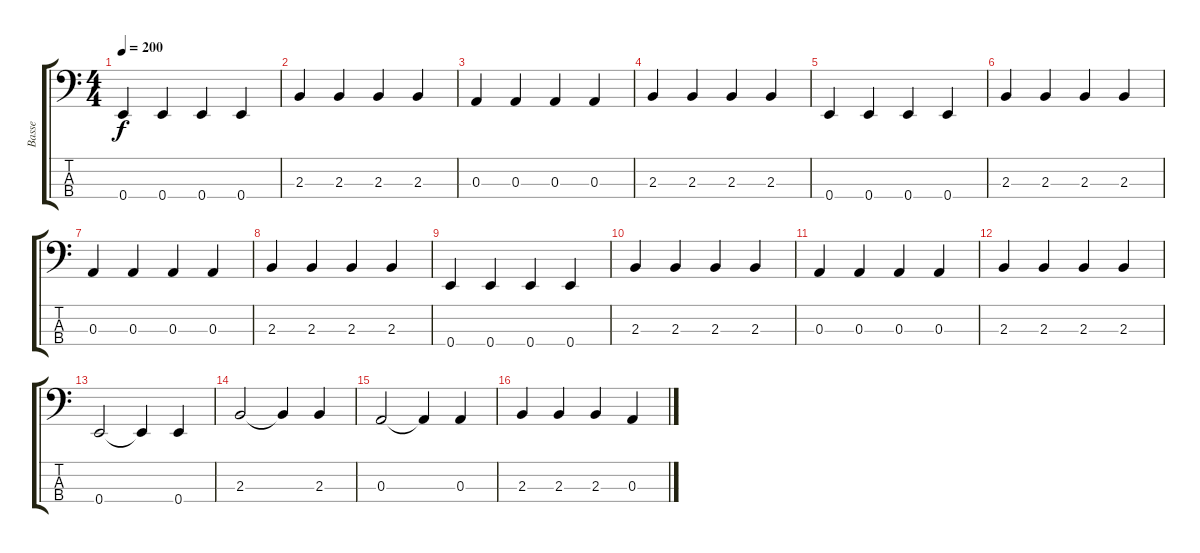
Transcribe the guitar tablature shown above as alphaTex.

\track ("Basse" "Basse") {instrument acousticbass}
\staff {score tabs}
\tuning (G2 D2 A1 E1) {hide}
\ts (4 4)
\tempo 200
\clef f4
\ks c
0.4.4{dy f} 0.4.4 0.4.4 0.4.4 |
2.3.4 2.3.4 2.3.4 2.3.4 |
0.3.4 0.3.4 0.3.4 0.3.4 |
2.3.4 2.3.4 2.3.4 2.3.4 |
0.4.4 0.4.4 0.4.4 0.4.4 |
2.3.4 2.3.4 2.3.4 2.3.4 |
0.3.4 0.3.4 0.3.4 0.3.4 |
2.3.4 2.3.4 2.3.4 2.3.4 |
0.4.4 0.4.4 0.4.4 0.4.4 |
2.3.4 2.3.4 2.3.4 2.3.4 |
0.3.4 0.3.4 0.3.4 0.3.4 |
2.3.4 2.3.4 2.3.4 2.3.4 |
0.4.2{volume 14} 0.4{t}.4 0.4.4 |
2.3.2 2.3{t}.4 2.3.4 |
0.3.2 0.3{t}.4 0.3.4 |
2.3.4 2.3.4 2.3.4 0.3.4
